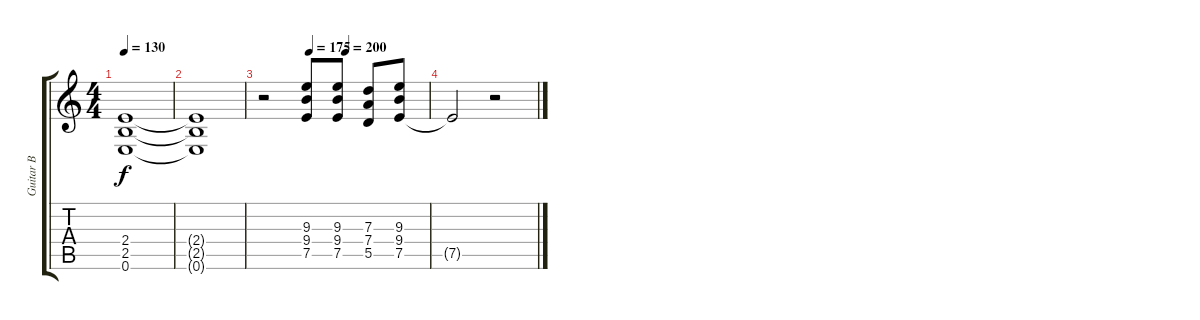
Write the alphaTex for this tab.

\track ("Guitar B" "Guitar B") {instrument distortionguitar}
\staff {score tabs}
\tuning (E4 B3 G3 D3 A2 E2) {hide}
\ts (4 4)
\tempo 130
\clef g2
\ks c
(2.4{t} 2.5{t} 0.6{t}).1{dy f} |
(2.4{t} 2.5{t} 0.6{t}).1 |
\tempo (175 0.28125)
\tempo (200 0.5)
r.2 (9.3 9.4 7.5).8 (9.3 9.4 7.5).8 (7.3 7.4 5.5).8 (9.3 9.4 7.5).8 |
7.5{t}.2 r.2
